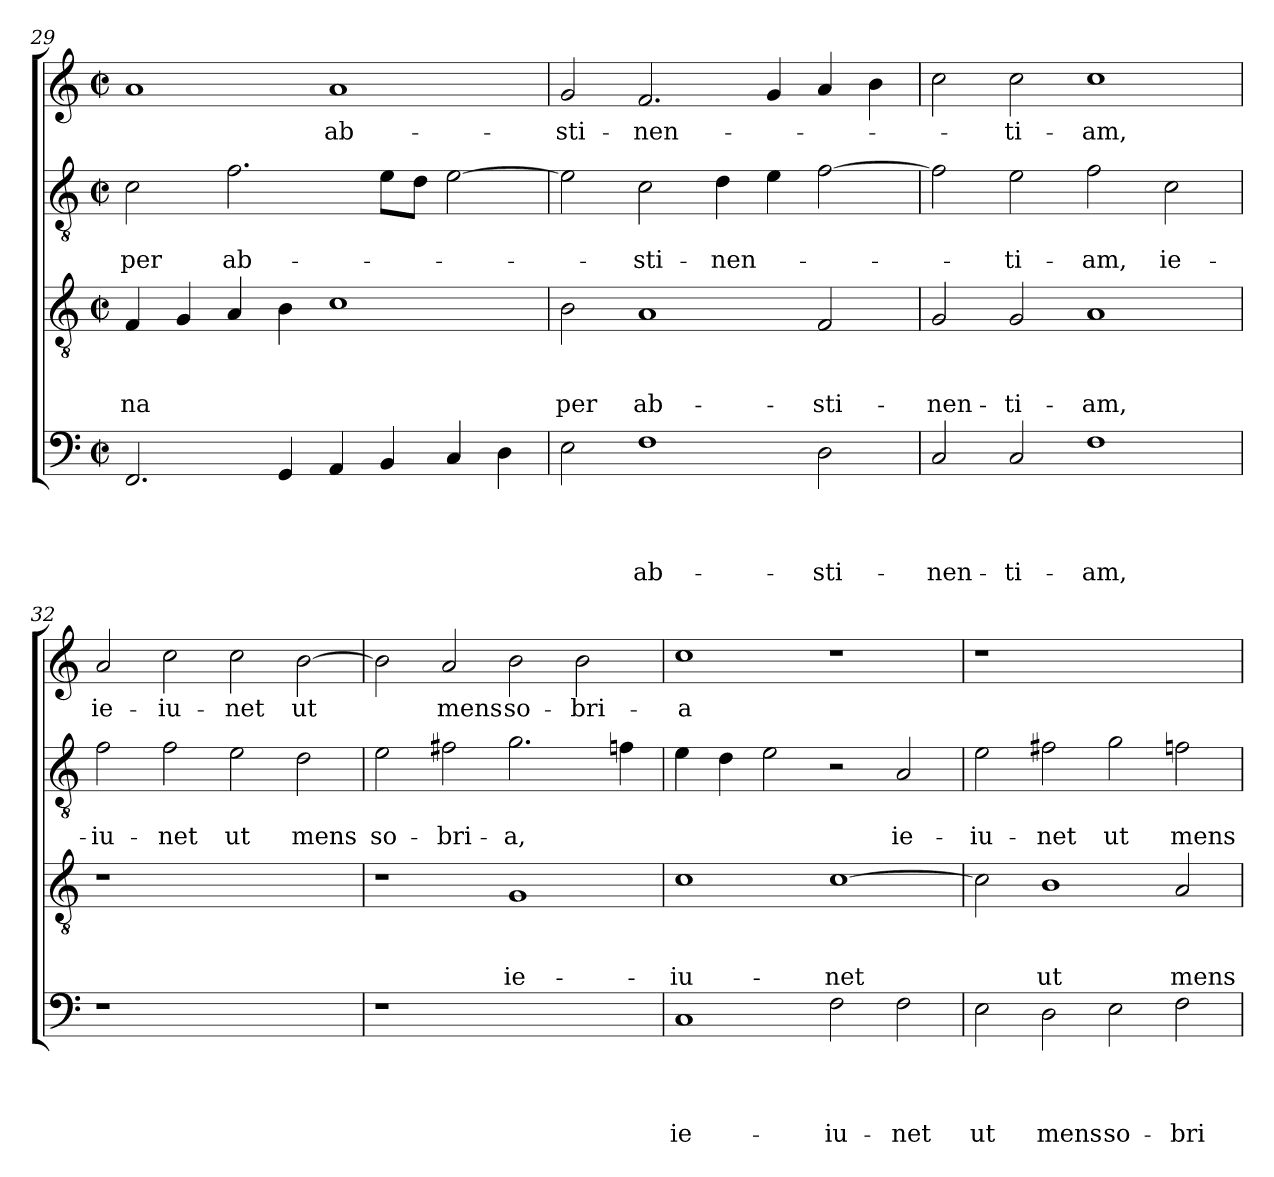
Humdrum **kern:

**kern	**text	**text	**text	**text	**kern	**text	**text	**text	**kern	**text	**text	**kern	**text
*part4	*part4	*part4	*part4	*part4	*part3	*part3	*part3	*part3	*part2	*part2	*part2	*part1	*part1
*staff4	*staff4	*staff4	*staff4	*staff4	*staff3	*staff3	*staff3	*staff3	*staff2	*staff2	*staff2	*staff1	*staff1
*clefF4	*	*	*	*	*clefGv2	*	*	*	*clefGv2	*	*	*clefG2	*
*k[]	*	*	*	*	*k[]	*	*	*	*k[]	*	*	*k[]	*
*C:	*	*	*	*	*C:	*	*	*	*C:	*	*	*C:	*
*M2/2	*	*	*	*	*M2/2	*	*	*	*M2/2	*	*	*M2/2	*
*met(c|)	*	*	*	*	*met(c|)	*	*	*	*met(c|)	*	*	*met(c|)	*
=29	=29	=29	=29	=29	=29	=29	=29	=29	=29	=29	=29	=29	=29
!	!	!	!	!	!	!	!	!LO:LY:b	!	!	!LO:LY:b	!	!
2.FF/	.	.	.	.	4F/	.	.	-na	2c\	.	per	1a	.
.	.	.	.	.	4G/	.	.	.	.	.	.	.	.
!	!	!	!	!	!	!	!	!	!	!	!LO:LY:b	!	!
.	.	.	.	.	4A/	.	.	.	2.f\	.	ab-	.	.
4GG/	.	.	.	.	4B\	.	.	.	.	.	.	.	.
!	!	!	!	!	!	!	!	!	!	!	!	!	!LO:LY:b
4AA/	.	.	.	.	1c	.	.	.	.	.	.	1a	ab-
4BB/	.	.	.	.	.	.	.	.	8e\L	.	.	.	.
.	.	.	.	.	.	.	.	.	8d\J	.	.	.	.
4C/	.	.	.	.	.	.	.	.	[2e\	.	.	.	.
4D\	.	.	.	.	.	.	.	.	.	.	.	.	.
!!LO:LB:g=z
=30	=30	=30	=30	=30	=30	=30	=30	=30	=30	=30	=30	=30	=30
!	!	!	!	!	!	!	!	!LO:LY:b	!	!	!	!	!LO:LY:b
2E\	.	.	.	.	2B\	.	.	per	2e\]	.	.	2g/	-sti-
!	!	!	!	!LO:LY:b	!	!	!	!LO:LY:b	!	!	!LO:LY:b	!	!LO:LY:b
1F	.	.	.	ab-	1A	.	.	ab-	2c\	.	-sti-	2.f/	-nen-
!	!	!	!	!	!	!	!	!	!	!	!LO:LY:b	!	!
.	.	.	.	.	.	.	.	.	4d\	.	-nen-	.	.
.	.	.	.	.	.	.	.	.	4e\	.	.	4g/	.
!	!	!	!	!LO:LY:b	!	!	!	!LO:LY:b	!	!	!	!	!
2D\	.	.	.	-sti-	2F/	.	.	-sti-	[2f\	.	.	4a/	.
.	.	.	.	.	.	.	.	.	.	.	.	4b\	.
=31	=31	=31	=31	=31	=31	=31	=31	=31	=31	=31	=31	=31	=31
!	!	!	!	!LO:LY:b	!	!	!	!LO:LY:b	!	!	!	!	!
2C/	.	.	.	-nen-	2G/	.	.	-nen-	2f\]	.	.	2cc\	.
!	!	!	!	!LO:LY:b	!	!	!	!LO:LY:b	!	!	!LO:LY:b	!	!LO:LY:b
2C/	.	.	.	-ti-	2G/	.	.	-ti-	2e\	.	-ti-	2cc\	-ti-
!	!	!	!	!LO:LY:b	!	!	!	!LO:LY:b	!	!	!LO:LY:b	!	!LO:LY:b
1F	.	.	.	-am,	1A	.	.	-am,	2f\	.	-am,	1cc	-am,
!	!	!	!	!	!	!	!	!	!	!	!LO:LY:b	!	!
.	.	.	.	.	.	.	.	.	2c\	.	ie-	.	.
=32	=32	=32	=32	=32	=32	=32	=32	=32	=32	=32	=32	=32	=32
!	!	!	!	!	!	!	!	!	!	!	!LO:LY:b	!	!LO:LY:b
1r	.	.	.	.	1r	.	.	.	2f\	.	-iu-	2a/	ie-
!	!	!	!	!	!	!	!	!	!	!	!LO:LY:b	!	!LO:LY:b
.	.	.	.	.	.	.	.	.	2f\	.	-net	2cc\	-iu-
!	!	!	!	!	!	!	!	!	!	!	!LO:LY:b	!	!LO:LY:b
1ryy	.	.	.	.	1ryy	.	.	.	2e\	.	ut	2cc\	-net
!	!	!	!	!	!	!	!	!	!	!	!LO:LY:b	!	!LO:LY:b
.	.	.	.	.	.	.	.	.	2d\	.	mens	[2b\	ut
=33	=33	=33	=33	=33	=33	=33	=33	=33	=33	=33	=33	=33	=33
!	!	!	!	!	!	!	!	!	!	!	!LO:LY:b	!	!
1r	.	.	.	.	1r	.	.	.	2e\	.	so-	2b\]	.
!	!	!	!	!	!	!	!	!	!	!	!LO:LY:b	!	!LO:LY:b
.	.	.	.	.	.	.	.	.	2f#X\	.	-bri-	2a/	mens
!	!	!	!	!	!	!	!	!LO:LY:b	!	!	!LO:LY:b	!	!LO:LY:b
1ryy	.	.	.	.	1G	.	.	ie-	2.g\	.	-a,	2b\	so-
!	!	!	!	!	!	!	!	!	!	!	!	!	!LO:LY:b
.	.	.	.	.	.	.	.	.	.	.	.	2b\	-bri-
.	.	.	.	.	.	.	.	.	4fn\	.	.	.	.
=34	=34	=34	=34	=34	=34	=34	=34	=34	=34	=34	=34	=34	=34
!	!	!	!	!LO:LY:b	!	!	!	!LO:LY:b	!	!	!	!	!LO:LY:b
1C	.	.	.	ie-	1c	.	.	-iu-	4e\	.	.	1cc	-a
.	.	.	.	.	.	.	.	.	4d\	.	.	.	.
.	.	.	.	.	.	.	.	.	2e\	.	.	.	.
!	!	!	!	!LO:LY:b	!	!	!	!LO:LY:b	!	!	!	!	!
2F\	.	.	.	-iu-	[1c	.	.	-net	2r	.	.	1r	.
!	!	!	!	!LO:LY:b	!	!	!	!	!	!	!LO:LY:b	!	!
2F\	.	.	.	-net	.	.	.	.	2A/	.	ie-	.	.
!!LO:PB:g=z
=35	=35	=35	=35	=35	=35	=35	=35	=35	=35	=35	=35	=35	=35
!	!	!	!	!LO:LY:b	!	!	!	!	!	!	!LO:LY:b	!	!
2E\	.	.	.	ut	2c\]	.	.	.	2e\	.	-iu-	1r	.
!	!	!	!	!LO:LY:b	!	!	!	!LO:LY:b	!	!	!LO:LY:b	!	!
2D\	.	.	.	mens	1B	.	.	ut	2f#X\	.	-net	.	.
!	!	!	!	!LO:LY:b	!	!	!	!	!	!	!LO:LY:b	!	!
2E\	.	.	.	so-	.	.	.	.	2g\	.	ut	1ryy	.
!	!	!	!	!LO:LY:b	!	!	!	!LO:LY:b	!	!	!LO:LY:b	!	!
2F\	.	.	.	-bri-	2A/	.	.	mens	2fn\	.	mens	.	.
=	=	=	=	=	=	=	=	=	=	=	=	=	=
*-	*-	*-	*-	*-	*-	*-	*-	*-	*-	*-	*-	*-	*-
